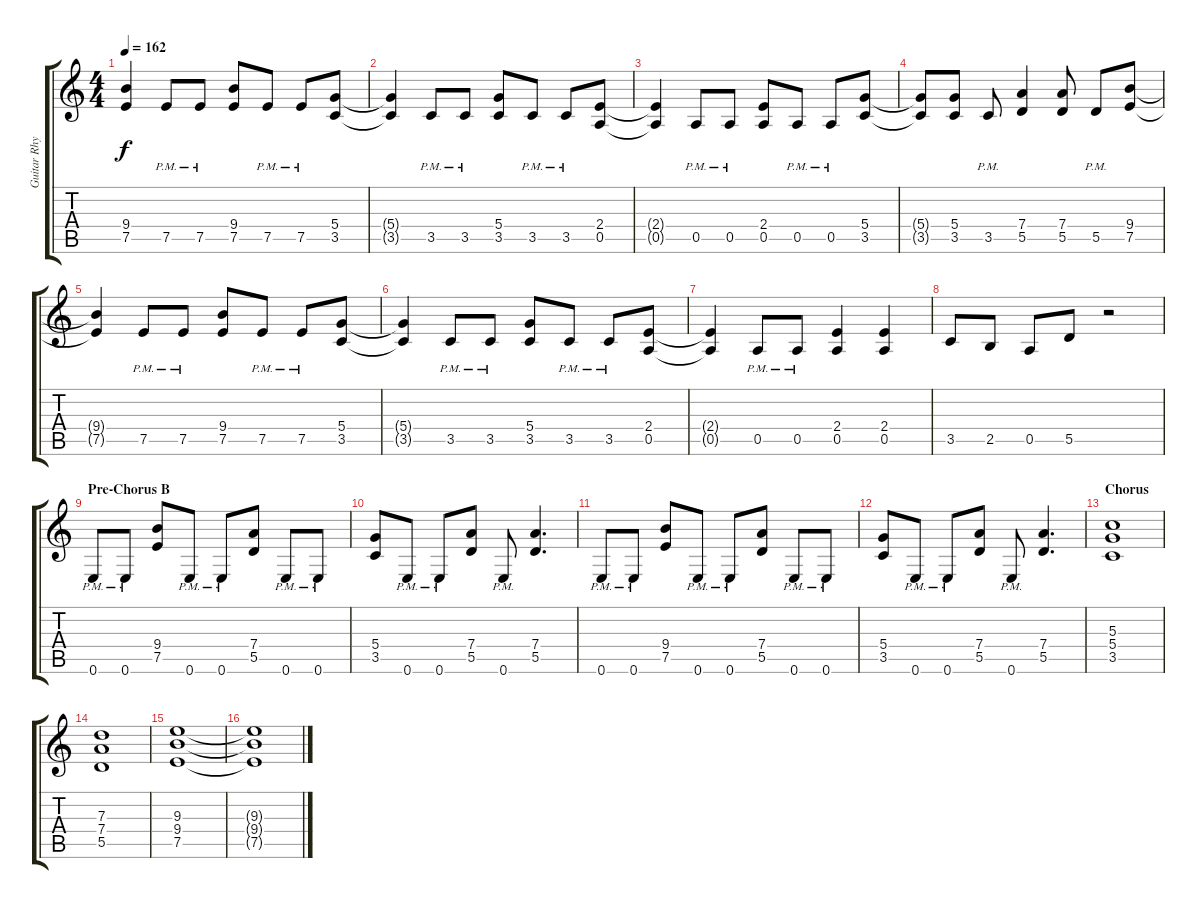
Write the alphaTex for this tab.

\track ("Guitar Rhythm" "Guitar Rhy") {instrument distortionguitar}
\staff {score tabs}
\tuning (E4 B3 G3 D3 A2 E2) {hide}
\ts (4 4)
\tempo 162
\clef g2
\ks c
(9.4{t} 7.5{t}).4{dy f} 7.5{pm}.8 7.5{pm}.8 (9.4 7.5).8 7.5{pm}.8 7.5{pm}.8 (5.4 3.5).8 |
(5.4{t} 3.5{t}).4 3.5{pm}.8 3.5{pm}.8 (5.4 3.5).8 3.5{pm}.8 3.5{pm}.8 (2.4 0.5).8 |
(2.4{t} 0.5{t}).4 0.5{pm}.8 0.5{pm}.8 (2.4 0.5).8 0.5{pm}.8 0.5{pm}.8 (5.4 3.5).8 |
(5.4{t} 3.5{t}).8 (5.4 3.5).8 3.5{pm}.8 (7.4 5.5).4 (7.4 5.5).8 5.5{pm}.8 (9.4 7.5).8 |
(9.4{t} 7.5{t}).4 7.5{pm}.8 7.5{pm}.8 (9.4 7.5).8 7.5{pm}.8 7.5{pm}.8 (5.4 3.5).8 |
(5.4{t} 3.5{t}).4 3.5{pm}.8 3.5{pm}.8 (5.4 3.5).8 3.5{pm}.8 3.5{pm}.8 (2.4 0.5).8 |
(2.4{t} 0.5{t}).4 0.5{pm}.8 0.5{pm}.8 (2.4 0.5).4 (2.4 0.5).4 |
3.5.8 2.5.8 0.5.8 5.5.8 r.2 |
\section ("" "Pre-Chorus B")
0.6{pm}.8 0.6{pm}.8 (9.4 7.5).8 0.6{pm}.8 0.6{pm}.8 (7.4 5.5).8 0.6{pm}.8 0.6{pm}.8 |
(5.4 3.5).8 0.6{pm}.8 0.6{pm}.8 (7.4 5.5).8 0.6{pm}.8 (7.4 5.5).4{d} |
0.6{pm}.8 0.6{pm}.8 (9.4 7.5).8 0.6{pm}.8 0.6{pm}.8 (7.4 5.5).8 0.6{pm}.8 0.6{pm}.8 |
(5.4 3.5).8 0.6{pm}.8 0.6{pm}.8 (7.4 5.5).8 0.6{pm}.8 (7.4 5.5).4{d} |
\section ("" "Chorus")
(5.3 5.4 3.5).1 |
(7.3 7.4 5.5).1 |
(9.3 9.4 7.5).1 |
(9.3{t} 9.4{t} 7.5{t}).1
